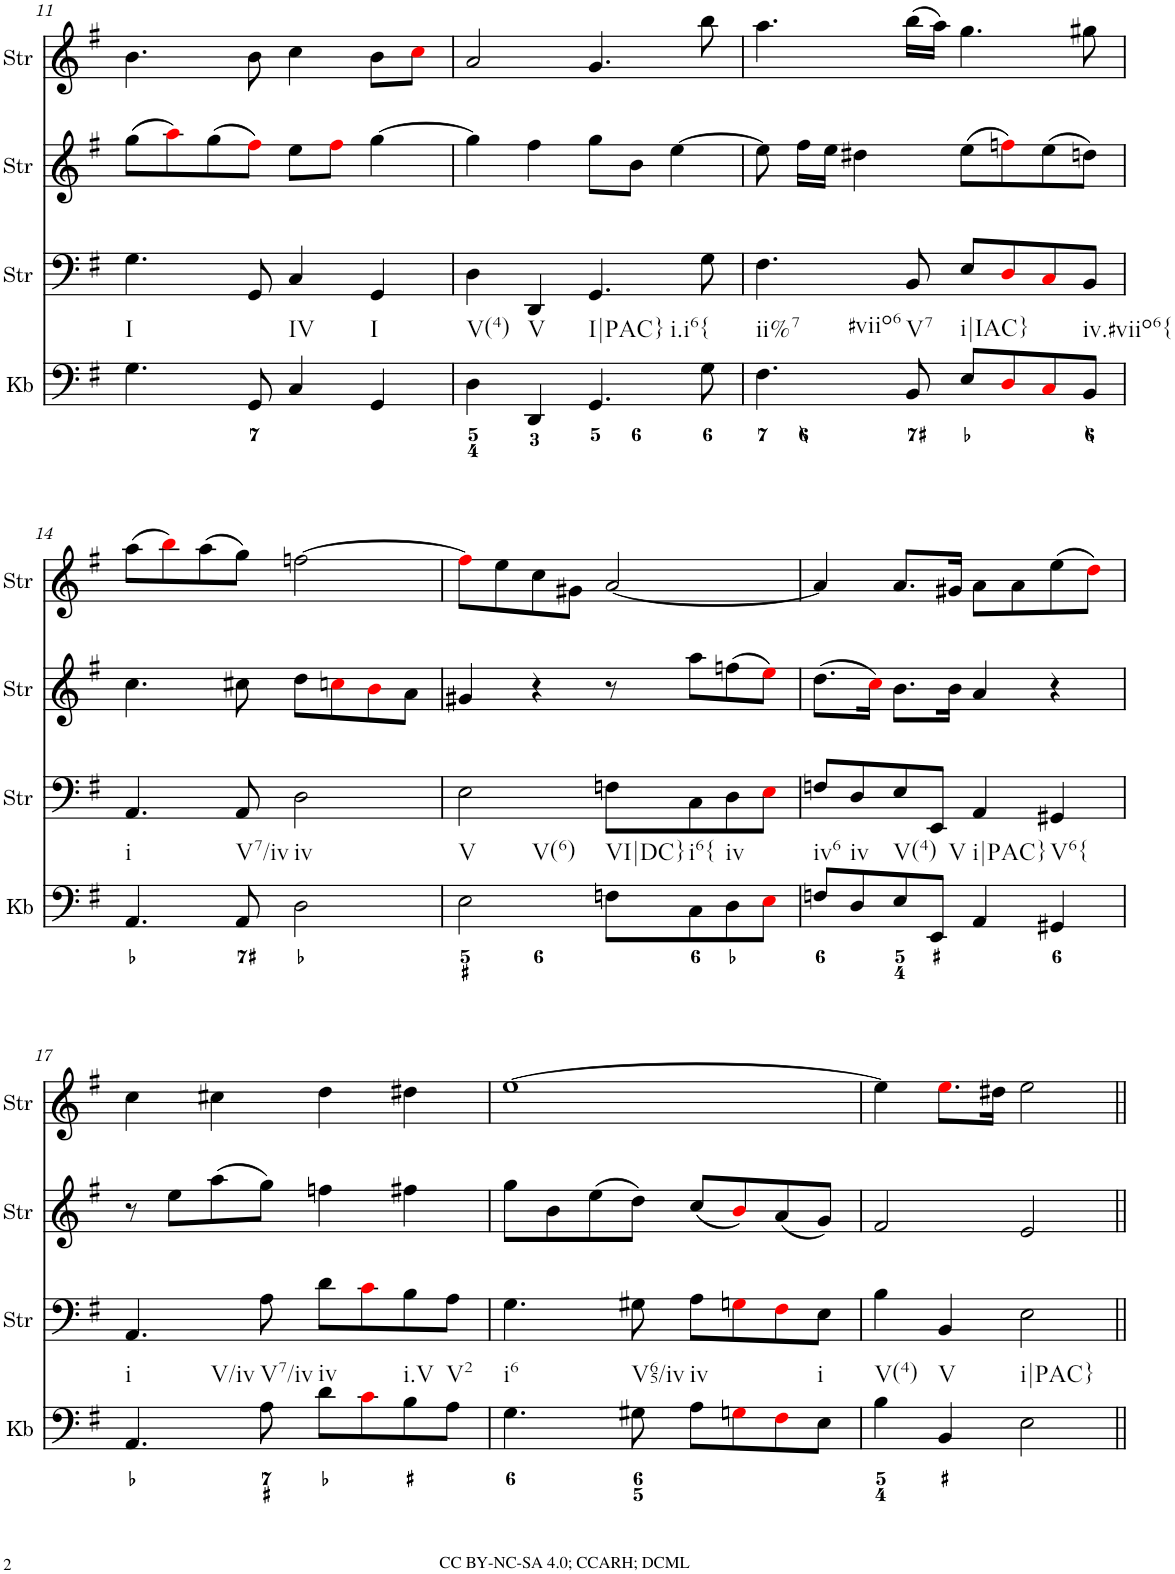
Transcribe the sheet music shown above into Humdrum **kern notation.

**kern	**kern	**kern	**kern
*part4	*part3	*part2	*part1
*staff4	*staff3	*staff2	*staff1
*I"Keyboard	*I"StringInstrument	*I"StringInstrument	*I"StringInstrument
*I'Kb	*I'Str	*I'Str	*I'Str
!!LO:PB:g=z
*clefF4	*clefF4	*clefG2	*clefG2
*k[f#]	*k[f#]	*k[f#]	*k[f#]
*M4/4	*M4/4	*M4/4	*M4/4
=11	=11	=11	=11
!LO:TX:b:t=I	!	!	!
4.G\	4.G\	(8gg\L	4.b\
.	.	8aai\)	.
.	.	(8gg\	.
8GG/	8GG/	8ff#i\J)	8b\
!LO:TX:b:t=IV	!	!	!
4C/	4C/	8ee\L	4cc\
.	.	8ff#i\J	.
!LO:TX:b:t=I	!	!	!
4GG/	4GG/	[4gg\	8b\L
.	.	.	8cci\J
=12	=12	=12	=12
!LO:TX:b:t=V(4)	!	!	!
4D\	4D\	4gg\]	2a/
!LO:TX:b:t=V	!	!	!
4DD/	4DD/	4ff#\	.
!LO:TX:b:t=I|PAC}	!	!	!
!LO:TX:b:t=i.i6{	!	!	!
4.GG/	4.GG/	8gg\L	4.g/
.	.	8b\J	.
.	.	[4ee\	.
8G\	8G\	.	8bb\
=13	=13	=13	=13
!LO:TX:b:t=ii%7	!	!	!
!LO:TX:b:t=#viio6	!	!	!
4.F#\	4.F#\	8ee\]	4.aa\
.	.	16ff#\LL	.
.	.	16ee\JJ	.
.	.	4dd#X\	.
!LO:TX:b:t=V7	!	!	!
8BB/	8BB/	.	(16bb\LL
.	.	.	16aa\JJ)
!LO:TX:b:t=i|IAC}	!	!	!
8E/L	8E/L	(8ee\L	4.gg\
8Di/	8Di/	8ffni\)	.
8Ci/	8Ci/	(8ee\	.
!LO:TX:b:t=iv.#viio6{	!	!	!
8BB/J	8BB/J	8ddn\J)	8gg#X\
!!LO:LB:g=z
=14	=14	=14	=14
!LO:TX:b:t=i	!	!	!
4.AA/	4.AA/	4.cc\	(8aa\L
.	.	.	8bbi\)
.	.	.	(8aa\
!LO:TX:b:t=V7/iv	!	!	!
8AA/	8AA/	8cc#X\	8gg\J)
!LO:TX:b:t=iv	!	!	!
2D\	2D\	8dd\L	[2ffn\
.	.	8ccni\	.
.	.	8bi\	.
.	.	8a\J	.
=15	=15	=15	=15
!LO:TX:b:t=V	!	!	!
!LO:TX:b:t=V(6)	!	!	!
2E\	2E\	4g#X/	8ffi\L]
.	.	.	8ee\
.	.	4r	8cc\
.	.	.	8g#X\J
!LO:TX:b:t=VI|DC}	!	!	!
8Fn\L	8Fn\L	8r	[2a/
!LO:TX:b:t=i6{	!	!	!
8C\	8C\	8aa\L	.
!LO:TX:b:t=iv	!	!	!
8D\	8D\	(8ffn\	.
8Ei\J	8Ei\J	8eei\J)	.
=16	=16	=16	=16
!LO:TX:b:t=iv6	!	!	!
8Fn/L	8Fn/L	(8.dd\L	4a/]
!LO:TX:b:t=iv	!	!	!
8D/	8D/	.	.
.	.	16cci\Jk)	.
!LO:TX:b:t=V(4)	!	!	!
8E/	8E/	8.b\L	8.a/L
!LO:TX:b:t=V	!	!	!
8EE/J	8EE/J	.	.
.	.	16b\Jk	16g#X/Jk
!LO:TX:b:t=i|PAC}	!	!	!
4AA/	4AA/	4a/	8a\L
.	.	.	8a\
!LO:TX:b:t=V6{	!	!	!
4GG#X/	4GG#X/	4r	(8ee\
.	.	.	8ddi\J)
!!LO:LB:g=z
=17	=17	=17	=17
!LO:TX:b:t=i	!	!	!
!LO:TX:b:t=V/iv	!	!	!
4.AA/	4.AA/	8r	4cc\
.	.	8ee\L	.
.	.	(8aa\	4cc#X\
!LO:TX:b:t=V7/iv	!	!	!
8A\	8A\	8gg\J)	.
!LO:TX:b:t=iv	!	!	!
8d\L	8d\L	4ffn\	4dd\
8ci\	8ci\	.	.
!LO:TX:b:t=i.V	!	!	!
8B\	8B\	4ff#X\	4dd#X\
!LO:TX:b:t=V2	!	!	!
8A\J	8A\J	.	.
=18	=18	=18	=18
!LO:TX:b:t=i6	!	!	!
4.G\	4.G\	8gg\L	[1ee
.	.	8b\	.
.	.	(8ee\	.
!LO:TX:b:t=V65/iv	!	!	!
8G#X\	8G#X\	8dd\J)	.
!LO:TX:b:t=iv	!	!	!
8A\L	8A\L	(8cc/L	.
8Gni\	8Gni\	8bi/)	.
8F#i\	8F#i\	(8a/	.
!LO:TX:b:t=i	!	!	!
8E\J	8E\J	8g/J)	.
=19	=19	=19	=19
!LO:TX:b:t=V(4)	!	!	!
4B\	4B\	2f#/	4ee\]
!LO:TX:b:t=V	!	!	!
4BB/	4BB/	.	8.eei\L
.	.	.	16dd#X\Jk
!LO:TX:b:t=i|PAC}	!	!	!
2E\	2E\	2e/	2ee\
=||	=||	=||	=||
*-	*-	*-	*-
